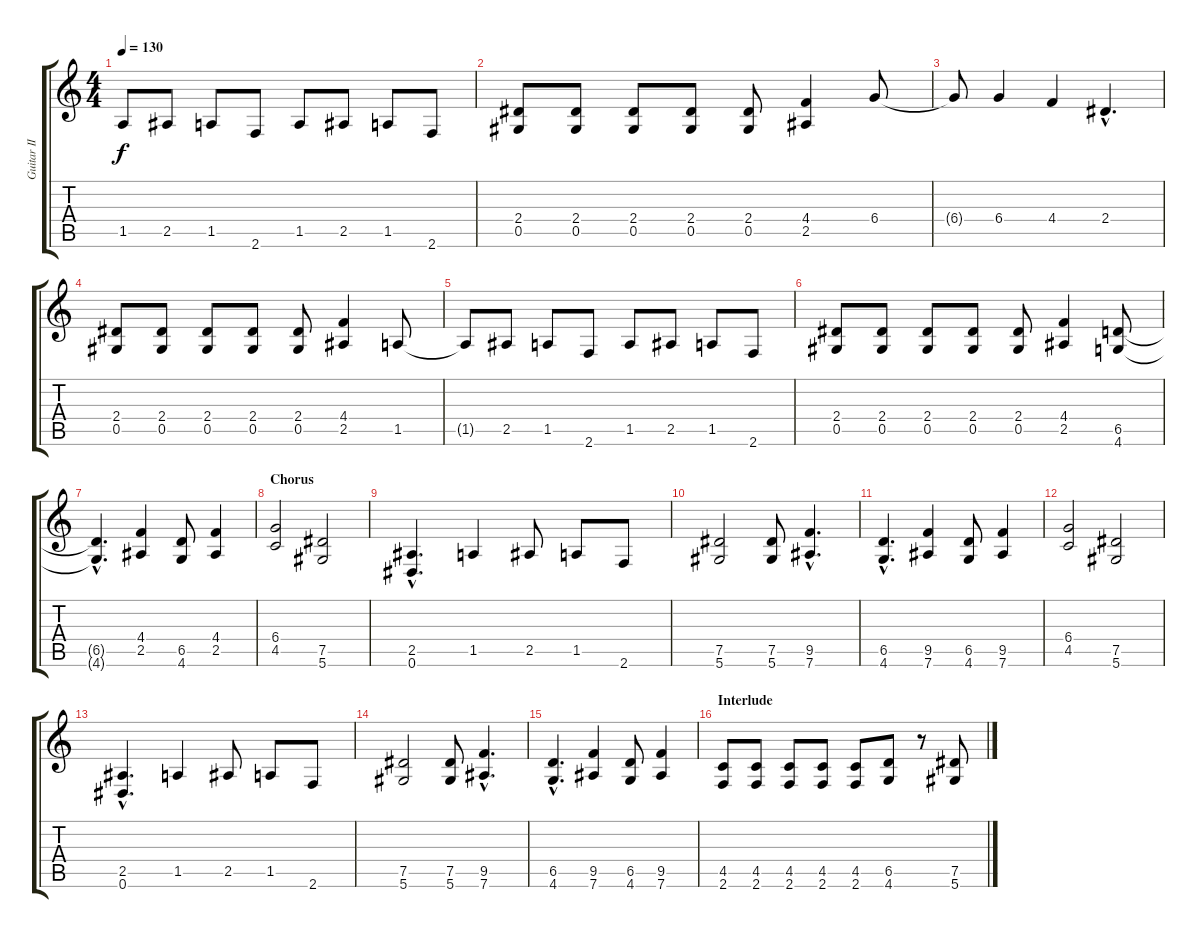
\track ("Guitar II" "Guitar II") {instrument distortionguitar}
\staff {score tabs}
\tuning (Eb4 Bb3 Gb3 Db3 Ab2 Eb2) {hide}
\ts (4 4)
\tempo 130
\clef g2
\ks c
1.5{t}.8{dy f} 2.5.8 1.5.8 2.6.8 1.5.8 2.5.8 1.5.8 2.6.8 |
(2.4 0.5).8 (2.4 0.5).8 (2.4 0.5).8 (2.4 0.5).8 (2.4 0.5).8 (4.4 2.5).4 6.4.8 |
6.4{t}.8 6.4.4 4.4.4 2.4{hac}.4{d} |
(2.4 0.5).8 (2.4 0.5).8 (2.4 0.5).8 (2.4 0.5).8 (2.4 0.5).8 (4.4 2.5).4 1.5.8 |
1.5{t}.8 2.5.8 1.5.8 2.6.8 1.5.8 2.5.8 1.5.8 2.6.8 |
(2.4 0.5).8 (2.4 0.5).8 (2.4 0.5).8 (2.4 0.5).8 (2.4 0.5).8 (4.4 2.5).4 (6.5 4.6).8 |
(6.5{hac t} 4.6{hac t}).4{d} (4.4 2.5).4 (6.5 4.6).8 (4.4 2.5).4 |
\section ("" "Chorus")
(6.4 4.5).2 (7.5 5.6).2 |
(2.5{hac} 0.6{hac}).4{d} 1.5.4 2.5.8 1.5.8 2.6.8 |
(7.5 5.6).2 (7.5 5.6).8 (9.5{hac} 7.6{hac}).4{d} |
(6.5{hac} 4.6{hac}).4{d} (9.5 7.6).4 (6.5 4.6).8 (9.5 7.6).4 |
(6.4 4.5).2 (7.5 5.6).2 |
(2.5{hac} 0.6{hac}).4{d} 1.5.4 2.5.8 1.5.8 2.6.8 |
(7.5 5.6).2 (7.5 5.6).8 (9.5{hac} 7.6{hac}).4{d} |
(6.5{hac} 4.6{hac}).4{d} (9.5 7.6).4 (6.5 4.6).8 (9.5 7.6).4 |
\section ("" "Interlude")
(4.5 2.6).8 (4.5 2.6).8 (4.5 2.6).8 (4.5 2.6).8 (4.5 2.6).8 (6.5 4.6).8 r.8 (7.5 5.6).8
